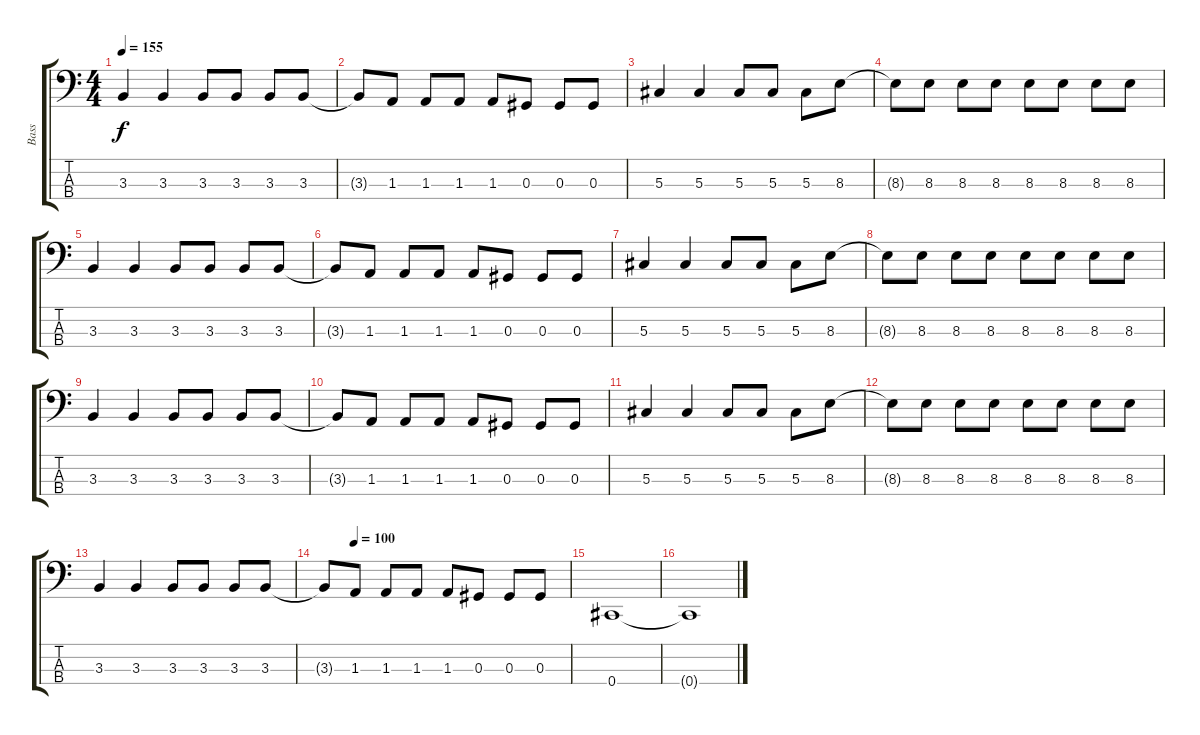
\track ("Bass" "Bass") {instrument electricbasspick}
\staff {score tabs}
\tuning (Gb2 Db2 Ab1 Db1) {hide}
\ts (4 4)
\tempo 155
\clef f4
\ks c
3.3.4{dy f} 3.3.4 3.3.8 3.3.8 3.3.8 3.3.8 |
3.3{t}.8 1.3.8 1.3.8 1.3.8 1.3.8 0.3.8 0.3.8 0.3.8 |
5.3.4 5.3.4 5.3.8 5.3.8 5.3.8 8.3.8 |
8.3{t}.8 8.3.8 8.3.8 8.3.8 8.3.8 8.3.8 8.3.8 8.3.8 |
3.3.4 3.3.4 3.3.8 3.3.8 3.3.8 3.3.8 |
3.3{t}.8 1.3.8 1.3.8 1.3.8 1.3.8 0.3.8 0.3.8 0.3.8 |
5.3.4 5.3.4 5.3.8 5.3.8 5.3.8 8.3.8 |
8.3{t}.8 8.3.8 8.3.8 8.3.8 8.3.8 8.3.8 8.3.8 8.3.8 |
3.3.4 3.3.4 3.3.8 3.3.8 3.3.8 3.3.8 |
3.3{t}.8 1.3.8 1.3.8 1.3.8 1.3.8 0.3.8 0.3.8 0.3.8 |
5.3.4 5.3.4 5.3.8 5.3.8 5.3.8 8.3.8 |
8.3{t}.8 8.3.8 8.3.8 8.3.8 8.3.8 8.3.8 8.3.8 8.3.8 |
3.3.4 3.3.4 3.3.8 3.3.8 3.3.8 3.3.8 |
\tempo (100 0.125)
3.3{t}.8 1.3.8 1.3.8 1.3.8 1.3.8 0.3.8 0.3.8 0.3.8 |
0.4.1 |
0.4{t}.1
